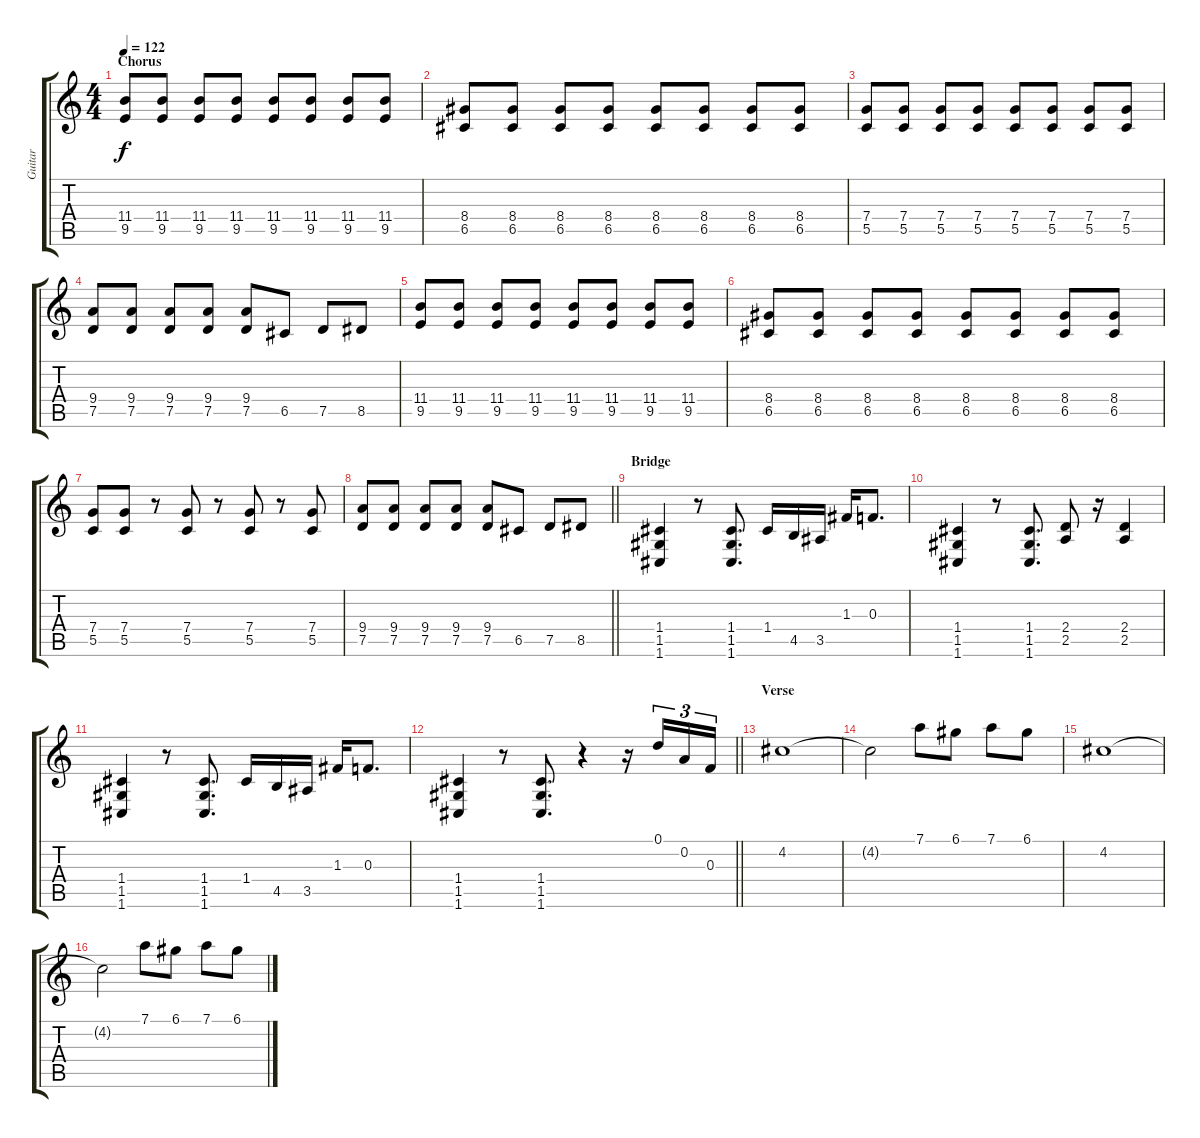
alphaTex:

\track ("Guitar" "Guitar") {instrument distortionguitar}
\staff {score tabs}
\tuning (D4 A3 F3 C3 G2 C2) {hide}
\ts (4 4)
\section ("" "Chorus")
\tempo 122
\clef g2
\ks c
(11.4 9.5).8{dy f} (11.4 9.5).8 (11.4 9.5).8 (11.4 9.5).8 (11.4 9.5).8 (11.4 9.5).8 (11.4 9.5).8 (11.4 9.5).8 |
(8.4 6.5).8 (8.4 6.5).8 (8.4 6.5).8 (8.4 6.5).8 (8.4 6.5).8 (8.4 6.5).8 (8.4 6.5).8 (8.4 6.5).8 |
(7.4 5.5).8 (7.4 5.5).8 (7.4 5.5).8 (7.4 5.5).8 (7.4 5.5).8 (7.4 5.5).8 (7.4 5.5).8 (7.4 5.5).8 |
(9.4 7.5).8 (9.4 7.5).8 (9.4 7.5).8 (9.4 7.5).8 (9.4 7.5).8 6.5.8 7.5.8 8.5.8 |
(11.4 9.5).8 (11.4 9.5).8 (11.4 9.5).8 (11.4 9.5).8 (11.4 9.5).8 (11.4 9.5).8 (11.4 9.5).8 (11.4 9.5).8 |
(8.4 6.5).8 (8.4 6.5).8 (8.4 6.5).8 (8.4 6.5).8 (8.4 6.5).8 (8.4 6.5).8 (8.4 6.5).8 (8.4 6.5).8 |
(7.4 5.5).8 (7.4 5.5).8 r.8 (7.4 5.5).8 r.8 (7.4 5.5).8 r.8 (7.4 5.5).8 |
\barLineRight lightlight
(9.4 7.5).8 (9.4 7.5).8 (9.4 7.5).8 (9.4 7.5).8 (9.4 7.5).8 6.5.8 7.5.8 8.5.8 |
\section ("" "Bridge")
(1.4 1.5 1.6).4 r.8 (1.4 1.5 1.6).8{d} 1.4.16 4.5.16 3.5.16 1.3.16 0.3.8{d} |
(1.4 1.5 1.6).4 r.8 (1.4 1.5 1.6).8{d} (2.4 2.5).8 r.16 (2.4 2.5).4 |
(1.4 1.5 1.6).4 r.8 (1.4 1.5 1.6).8{d} 1.4.16 4.5.16 3.5.16 1.3.16 0.3.8{d} |
\barLineRight lightlight
(1.4 1.5 1.6).4 r.8 (1.4 1.5 1.6).8{d} r.4 r.16 0.1.16{tu (3 2)} 0.2.16{tu (3 2)} 0.3.16{tu (3 2)} |
\section ("" "Verse")
4.2.1 |
4.2{t}.2 7.1.8 6.1.8 7.1.8 6.1.8 |
4.2.1 |
4.2{t}.2 7.1.8 6.1.8 7.1.8 6.1.8
